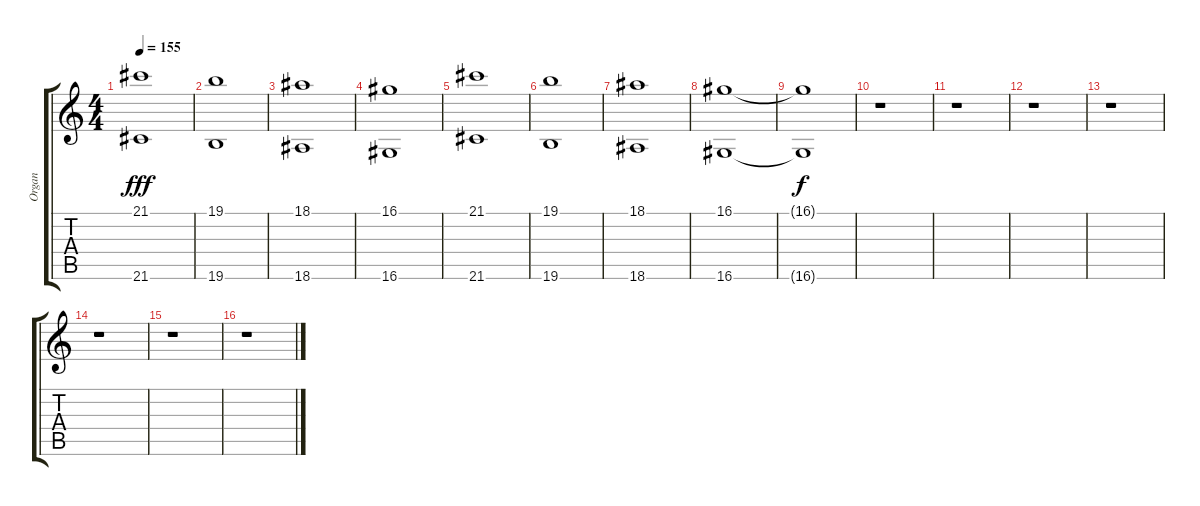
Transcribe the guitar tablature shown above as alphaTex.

\track ("Organ" "Organ") {instrument churchorgan}
\staff {score tabs}
\tuning (E4 B3 G3 D3 A2 E2) {hide}
\ts (4 4)
\tempo 155
\clef g2
\ks c
(21.1 21.6).1{dy fff} |
(19.1 19.6).1 |
(18.1 18.6).1 |
(16.1 16.6).1 |
(21.1 21.6).1 |
(19.1 19.6).1 |
(18.1 18.6).1 |
(16.1 16.6).1 |
(16.1{t} 16.6{t}).1{dy f} |
r.1 |
r.1 |
r.1 |
r.1 |
r.1 |
r.1 |
r.1
